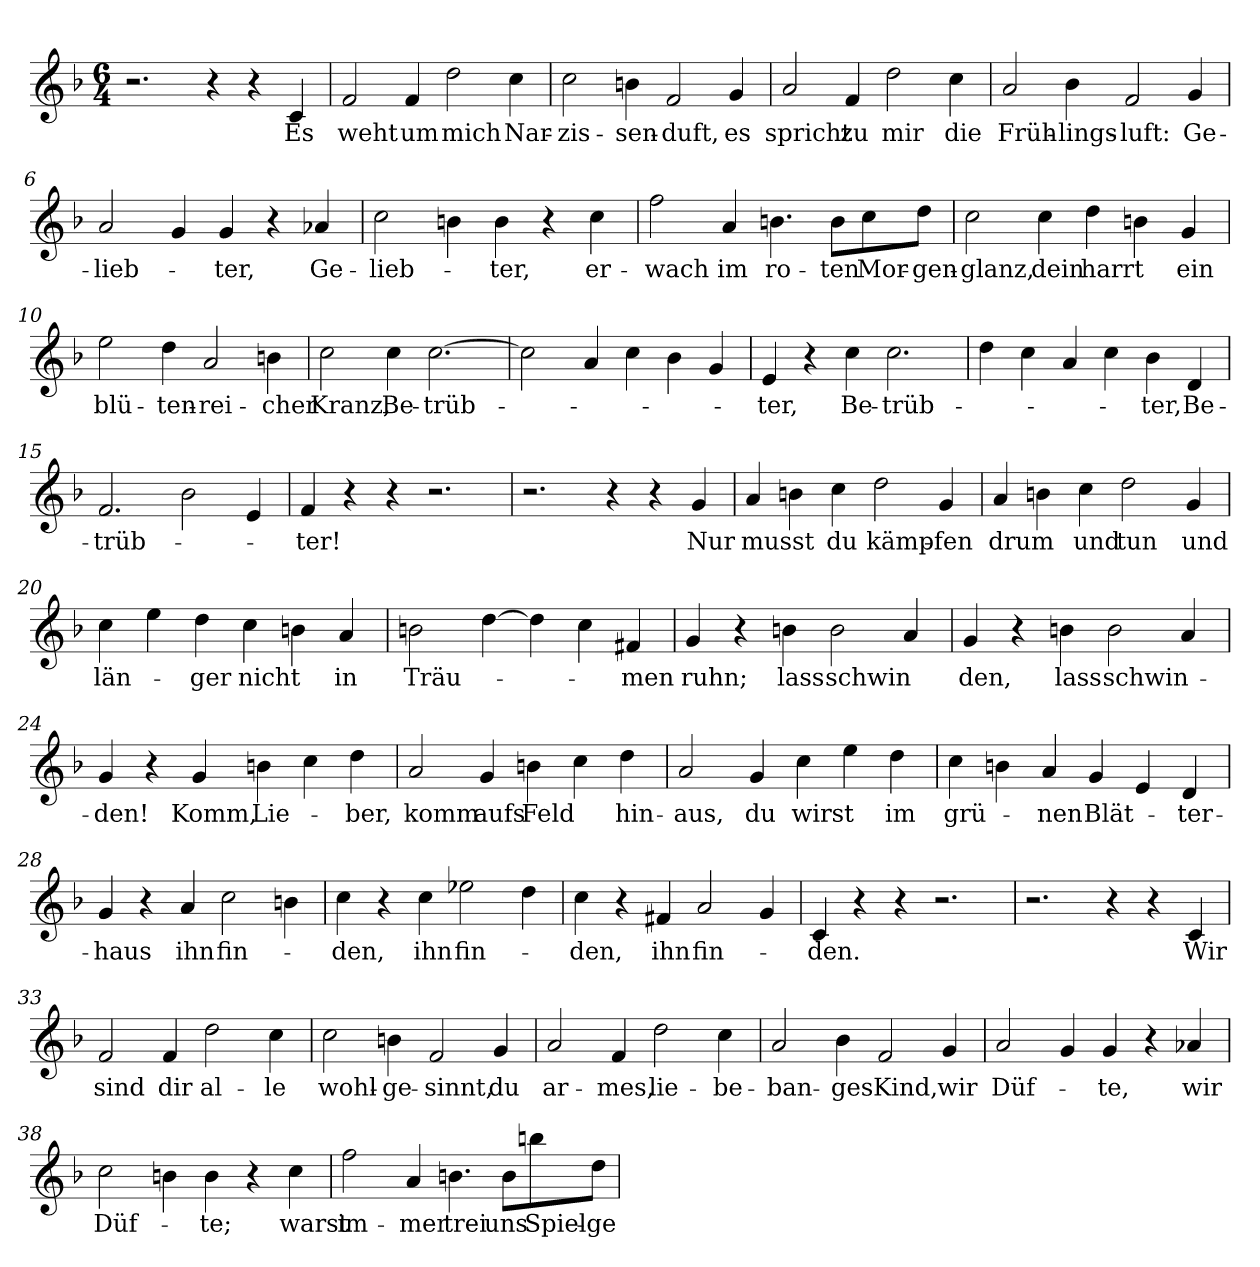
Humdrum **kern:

**kern	**text
*part1	*part1
*staff1	*staff1
*clefG2	*
*k[b-]	*
*M6/4	*
=1	=1
2.r	.
4r	.
4r	.
!	!LO:LY:b
4c/	Es
=2	=2
!	!LO:LY:b
2f/	weht
!	!LO:LY:b
4f/	um
!	!LO:LY:b
2dd\	mich
!	!LO:LY:b
4cc\	Nar-
=3	=3
!	!LO:LY:b
2cc\	-zis-
!	!LO:LY:b
4bn\	-sen-
!	!LO:LY:b
2f/	-duft,
!	!LO:LY:b
4g/	es
=4	=4
!	!LO:LY:b
2a/	spricht
!	!LO:LY:b
4f/	zu
!	!LO:LY:b
2dd\	mir
!	!LO:LY:b
4cc\	die
=5	=5
!	!LO:LY:b
2a/	Früh-
!	!LO:LY:b
4b-\	-lings-
!	!LO:LY:b
2f/	-luft:
!	!LO:LY:b
4g/	Ge-
=6	=6
!	!LO:LY:b
2a/	-lieb-
4g/	.
!	!LO:LY:b
4g/	-ter,
4r	.
!	!LO:LY:b
4a-X/	Ge-
=7	=7
!	!LO:LY:b
2cc\	-lieb-
4bn\	.
!	!LO:LY:b
4b\	-ter,
4r	.
!	!LO:LY:b
4cc\	er-
!!LO:LB:g=z
=8	=8
!	!LO:LY:b
2ff\	-wach
!	!LO:LY:b
4a/	im
!	!LO:LY:b
4.bn\	ro-
!	!LO:LY:b
8b\L	-ten
!	!LO:LY:b
8cc\	Mor-
!	!LO:LY:b
8dd\J	-gen-
=9	=9
!	!LO:LY:b
2cc\	-glanz,
!	!LO:LY:b
4cc\	dein
!	!LO:LY:b
4dd\	harrt
4bn\	.
!	!LO:LY:b
4g/	ein
=10	=10
!	!LO:LY:b
2ee\	blü-
!	!LO:LY:b
4dd\	-ten-
!	!LO:LY:b
2a/	-rei-
!	!LO:LY:b
4bn\	-cher
=11	=11
!	!LO:LY:b
2cc\	Kranz,
!	!LO:LY:b
4cc\	Be-
!	!LO:LY:b
[2.cc\	-trüb-
=12	=12
2cc\]	.
4a/	.
4cc\	.
4b-\	.
4g/	.
=13	=13
!	!LO:LY:b
4e/	-ter,
4r	.
!	!LO:LY:b
4cc\	Be-
!	!LO:LY:b
2.cc\	-trüb-
!!LO:LB:g=z
=14	=14
4dd\	.
4cc\	.
4a/	.
4cc\	.
!	!LO:LY:b
4b-\	-ter,
!	!LO:LY:b
4d/	Be-
=15	=15
!	!LO:LY:b
2.f/	-trüb-
2b-\	.
4e/	.
=16	=16
!	!LO:LY:b
4f/	-ter!
4r	.
4r	.
2.r	.
=17	=17
2.r	.
4r	.
4r	.
!	!LO:LY:b
4g/	Nur
=18	=18
!	!LO:LY:b
4a/	musst
4bn\	.
!	!LO:LY:b
4cc\	du
!	!LO:LY:b
2dd\	kämp-
!	!LO:LY:b
4g/	-fen
=19	=19
!	!LO:LY:b
4a/	drum
4bn\	.
!	!LO:LY:b
4cc\	und
!	!LO:LY:b
2dd\	tun
!	!LO:LY:b
4g/	und
=20	=20
!	!LO:LY:b
4cc\	län-
4ee\	.
!	!LO:LY:b
4dd\	-ger
!	!LO:LY:b
4cc\	nicht
4bn\	.
!	!LO:LY:b
4a/	in
!!LO:LB:g=z
=21	=21
!	!LO:LY:b
2bn\	Träu-
[4dd\	.
4dd\]	.
4cc\	.
!	!LO:LY:b
4f#X/	-men
=22	=22
!	!LO:LY:b
4g/	ruhn;
4r	.
!	!LO:LY:b
4bn\	lass
!	!LO:LY:b
2b\	schwin
4a/	.
=23	=23
!	!LO:LY:b
4g/	-den,
4r	.
!	!LO:LY:b
4bn\	lass
!	!LO:LY:b
2b\	schwin-
4a/	.
=24	=24
!	!LO:LY:b
4g/	-den!
4r	.
!	!LO:LY:b
4g/	Komm,
!	!LO:LY:b
4bn\	Lie-
4cc\	.
!	!LO:LY:b
4dd\	-ber,
=25	=25
!	!LO:LY:b
2a/	komm
!	!LO:LY:b
4g/	aufs
!	!LO:LY:b
4bn\	Feld
4cc\	.
!	!LO:LY:b
4dd\	hin-
=26	=26
!	!LO:LY:b
2a/	-aus,
!	!LO:LY:b
4g/	du
!	!LO:LY:b
4cc\	wirst
4ee\	.
!	!LO:LY:b
4dd\	im
!!LO:LB:g=z
=27	=27
!	!LO:LY:b
4cc\	grü-
4bn\	.
!	!LO:LY:b
4a/	-nen
!	!LO:LY:b
4g/	Blät-
4e/	.
!	!LO:LY:b
4d/	-ter-
=28	=28
!	!LO:LY:b
4g/	-haus
4r	.
!	!LO:LY:b
4a/	ihn
!	!LO:LY:b
2cc\	fin-
4bn\	.
=29	=29
!	!LO:LY:b
4cc\	-den,
4r	.
!	!LO:LY:b
4cc\	ihn
!	!LO:LY:b
2ee-X\	fin-
4dd\	.
=30	=30
!	!LO:LY:b
4cc\	-den,
4r	.
!	!LO:LY:b
4f#X/	ihn
!	!LO:LY:b
2a/	fin-
4g/	.
=31	=31
!	!LO:LY:b
4c/	-den.
4r	.
4r	.
2.r	.
=32	=32
2.r	.
4r	.
4r	.
!	!LO:LY:b
4c/	Wir
=33	=33
!	!LO:LY:b
2f/	sind
!	!LO:LY:b
4f/	dir
!	!LO:LY:b
2dd\	al-
!	!LO:LY:b
4cc\	-le
!!LO:LB:g=z
=34	=34
!	!LO:LY:b
2cc\	wohl-
!	!LO:LY:b
4bn\	-ge-
!	!LO:LY:b
2f/	-sinnt,
!	!LO:LY:b
4g/	du
=35	=35
!	!LO:LY:b
2a/	ar-
!	!LO:LY:b
4f/	-mes,
!	!LO:LY:b
2dd\	lie-
!	!LO:LY:b
4cc\	-be-
=36	=36
!	!LO:LY:b
2a/	-ban-
!	!LO:LY:b
4b-\	-ges
!	!LO:LY:b
2f/	Kind,
!	!LO:LY:b
4g/	wir
=37	=37
!	!LO:LY:b
2a/	Düf-
4g/	.
!	!LO:LY:b
4g/	-te,
4r	.
!	!LO:LY:b
4a-X/	wir
=38	=38
!	!LO:LY:b
2cc\	Düf-
4bn\	.
!	!LO:LY:b
4b\	-te;
4r	.
!	!LO:LY:b
4cc\	warst
=39	=39
!	!LO:LY:b
2ff\	im-
!	!LO:LY:b
4a/	-mer
!	!LO:LY:b
4.bn\	trei
!	!LO:LY:b
8b\L	uns
!	!LO:LY:b
8bbn\	Spiel-
!	!LO:LY:b
8dd\J	-ge-
=	=
*-	*-
